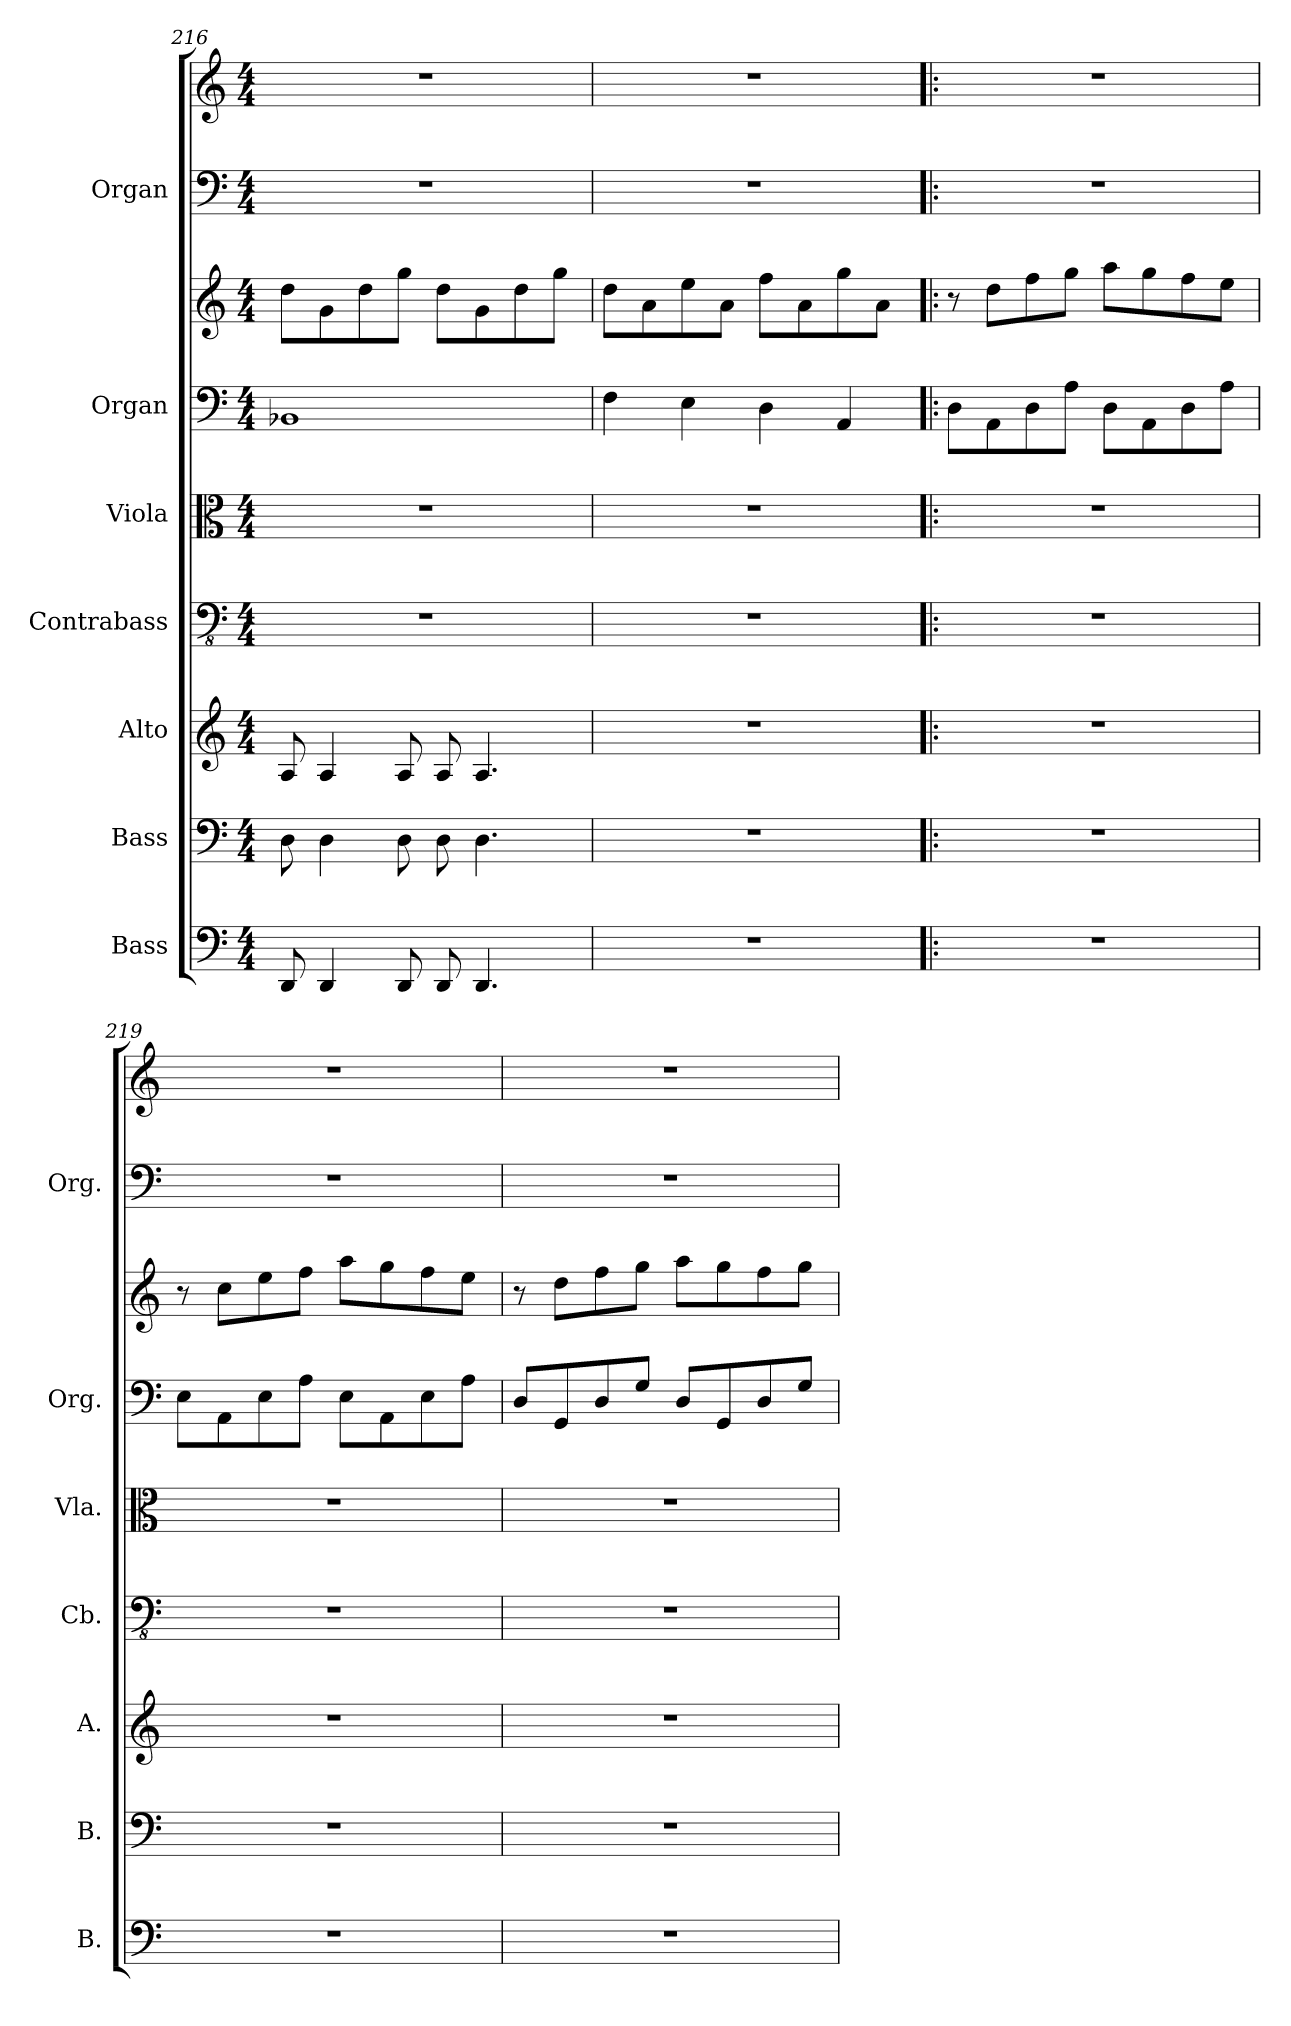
**kern	**kern	**kern	**kern	**kern	**kern	**kern	**kern	**kern
*part7	*part6	*part5	*part4	*part3	*part2	*part2	*part1	*part1
*staff9	*staff8	*staff7	*staff6	*staff5	*staff4	*staff3	*staff2	*staff1
*I"Bass	*I"Bass	*I"Alto	*I"Contrabass	*I"Viola	*I"Organ	*	*I"Organ	*
*I'B.	*I'B.	*I'A.	*I'Cb.	*I'Vla.	*I'Org.	*	*I'Org.	*
*clefF4	*clefF4	*clefG2	*clefFv4	*clefC3	*clefF4	*clefG2	*clefF4	*clefG2
*	*	*	*ITrd7c12	*	*	*	*	*
*k[]	*k[]	*k[]	*k[]	*k[]	*k[]	*k[]	*k[]	*k[]
*M4/4	*M4/4	*M4/4	*M4/4	*M4/4	*M4/4	*M4/4	*M4/4	*M4/4
=216	=216	=216	=216	=216	=216	=216	=216	=216
8DD/	8D\	8A/	1r	1r	1BB-X	8dd\L	1r	1r
4DD/	4D\	4A/	.	.	.	8g\	.	.
.	.	.	.	.	.	8dd\	.	.
8DD/	8D\	8A/	.	.	.	8gg\J	.	.
8DD/	8D\	8A/	.	.	.	8dd\L	.	.
4.DD/	4.D\	4.A/	.	.	.	8g\	.	.
.	.	.	.	.	.	8dd\	.	.
.	.	.	.	.	.	8gg\J	.	.
=217	=217	=217	=217	=217	=217	=217	=217	=217
1r	1r	1r	1r	1r	4F\	8dd\L	1r	1r
.	.	.	.	.	.	8a\	.	.
.	.	.	.	.	4E\	8ee\	.	.
.	.	.	.	.	.	8a\J	.	.
.	.	.	.	.	4D\	8ff\L	.	.
.	.	.	.	.	.	8a\	.	.
.	.	.	.	.	4AA/	8gg\	.	.
.	.	.	.	.	.	8a\J	.	.
=218!|:	=218!|:	=218!|:	=218!|:	=218!|:	=218!|:	=218!|:	=218!|:	=218!|:
1r	1r	1r	1r	1r	8D\L	8r	1r	1r
.	.	.	.	.	8AA\	8dd\L	.	.
.	.	.	.	.	8D\	8ff\	.	.
.	.	.	.	.	8A\J	8gg\J	.	.
.	.	.	.	.	8D\L	8aa\L	.	.
.	.	.	.	.	8AA\	8gg\	.	.
.	.	.	.	.	8D\	8ff\	.	.
.	.	.	.	.	8A\J	8ee\J	.	.
!!LO:PB:g=z
=219	=219	=219	=219	=219	=219	=219	=219	=219
1r	1r	1r	1r	1r	8E\L	8r	1r	1r
.	.	.	.	.	8AA\	8cc\L	.	.
.	.	.	.	.	8E\	8ee\	.	.
.	.	.	.	.	8A\J	8ff\J	.	.
.	.	.	.	.	8E\L	8aa\L	.	.
.	.	.	.	.	8AA\	8gg\	.	.
.	.	.	.	.	8E\	8ff\	.	.
.	.	.	.	.	8A\J	8ee\J	.	.
=220	=220	=220	=220	=220	=220	=220	=220	=220
1r	1r	1r	1r	1r	8D/L	8r	1r	1r
.	.	.	.	.	8GG/	8dd\L	.	.
.	.	.	.	.	8D/	8ff\	.	.
.	.	.	.	.	8G/J	8gg\J	.	.
.	.	.	.	.	8D/L	8aa\L	.	.
.	.	.	.	.	8GG/	8gg\	.	.
.	.	.	.	.	8D/	8ff\	.	.
.	.	.	.	.	8G/J	8gg\J	.	.
=	=	=	=	=	=	=	=	=
*-	*-	*-	*-	*-	*-	*-	*-	*-
